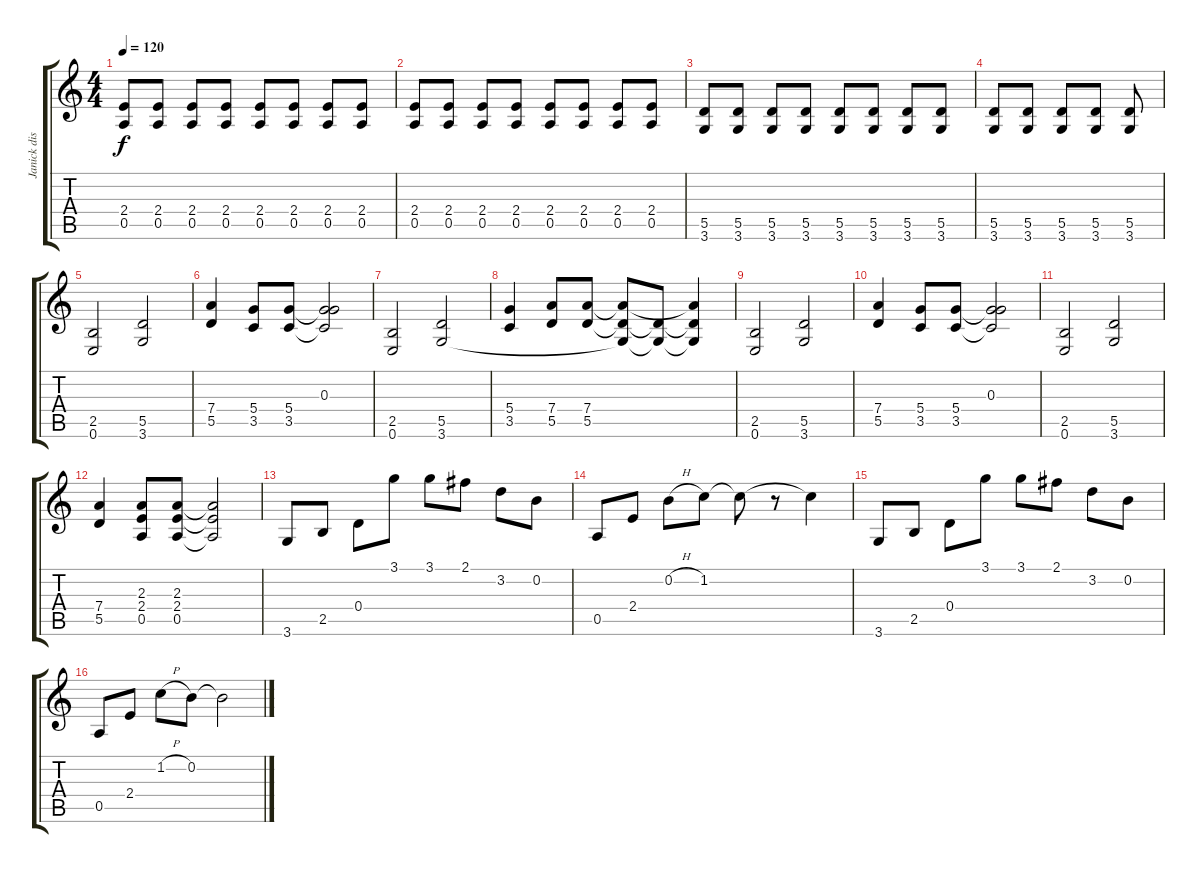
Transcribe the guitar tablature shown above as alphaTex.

\track ("Janick distortion" "Janick dis") {instrument overdrivenguitar}
\staff {score tabs}
\tuning (E4 B3 G3 D3 A2 E2) {hide}
\ts (4 4)
\tempo 120
\clef g2
\ks c
(2.4 0.5).8{dy f} (2.4 0.5).8 (2.4 0.5).8 (2.4 0.5).8 (2.4 0.5).8 (2.4 0.5).8 (2.4 0.5).8 (2.4 0.5).8 |
(2.4 0.5).8 (2.4 0.5).8 (2.4 0.5).8 (2.4 0.5).8 (2.4 0.5).8 (2.4 0.5).8 (2.4 0.5).8 (2.4 0.5).8 |
(5.5 3.6).8 (5.5 3.6).8 (5.5 3.6).8 (5.5 3.6).8 (5.5 3.6).8 (5.5 3.6).8 (5.5 3.6).8 (5.5 3.6).8 |
(5.5 3.6).8 (5.5 3.6).8 (5.5 3.6).8 (5.5 3.6).8 (5.5 3.6).8 |
(2.5 0.6).2 (5.5 3.6).2 |
(7.4 5.5).4 (5.4 3.5).8 (5.4 3.5).8 (0.3 5.4{t} 3.5{t}).2 |
(2.5 0.6).2 (5.5 3.6).2 |
(5.4 3.5).4 (7.4 5.5).8 (7.4 5.5).8 (7.4{t} 5.5{t} 3.6{t}).8 (5.5{t} 3.6{t}).8 (7.4{t} 5.5{t} 3.6{t}).4 |
(2.5 0.6).2 (5.5 3.6).2 |
(7.4 5.5).4 (5.4 3.5).8 (5.4 3.5).8 (0.3 5.4{t} 3.5{t}).2 |
(2.5 0.6).2 (5.5 3.6).2 |
(7.4 5.5).4 (2.3 2.4 0.5).8 (2.3 2.4 0.5).8 (2.3{t} 2.4{t} 0.5{t}).2 |
3.6.8 2.5.8 0.4.8 3.1.8 3.1.8 2.1.8 3.2.8 0.2.8 |
0.5.8 2.4.8 0.2{h}.8 1.2.8 1.2{t}.8 r.8 1.2{t}.4 |
3.6.8 2.5.8 0.4.8 3.1.8 3.1.8 2.1.8 3.2.8 0.2.8 |
0.5.8 2.4.8 1.2{h}.8 0.2.8 0.2{t}.2
